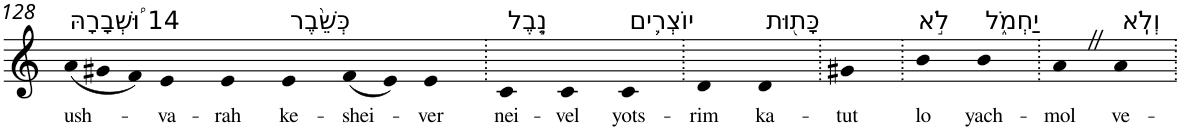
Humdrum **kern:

**kern	**text
*part1	*part1
*staff1	*staff1
*I"Piano	*
*I'Pno	*
!!LO:PB:g=z
*clefG2	*
*k[]	*
=128	=128
!LO:TX:a:t=14 וּ֠שְׁבָרָהּ	!
!	!LO:LY:b
(12a	ush-
12g#X	.
12f)	.
!	!LO:LY:b
4e	-va-
!	!LO:LY:b
4e	-rah
!LO:TX:a:t=כְּשֵׁ֨בֶר	!
!	!LO:LY:b
4e	ke-
!	!LO:LY:b
(8f	-shei-
8e)	.
!	!LO:LY:b
4e	-ver
=129.	=129.
!LO:TX:a:t=נֵ֧בֶל	!
!	!LO:LY:b
4c	nei-
!	!LO:LY:b
4c	-vel
!LO:TX:a:t=יוֹצְרִ֛ים	!
!	!LO:LY:b
4c	yots-
=130.	=130.
!	!LO:LY:b
4d	-rim
!LO:TX:a:t=כָּת֖וּת	!
!	!LO:LY:b
4d	ka-
=131.	=131.
!	!LO:LY:b
4g#X	-tut
=132.	=132.
!LO:TX:a:t=לֹ֣א	!
!	!LO:LY:b
4b	lo
!LO:TX:a:t=יַחְמֹ֑ל	!
!	!LO:LY:b
4b	yach-
=133.	=133.
!	!LO:LY:b
4aZ	-mol
!LO:TX:a:t=וְלֹֽא	!
!	!LO:LY:b
4a	ve-
=.	=.
*-	*-
